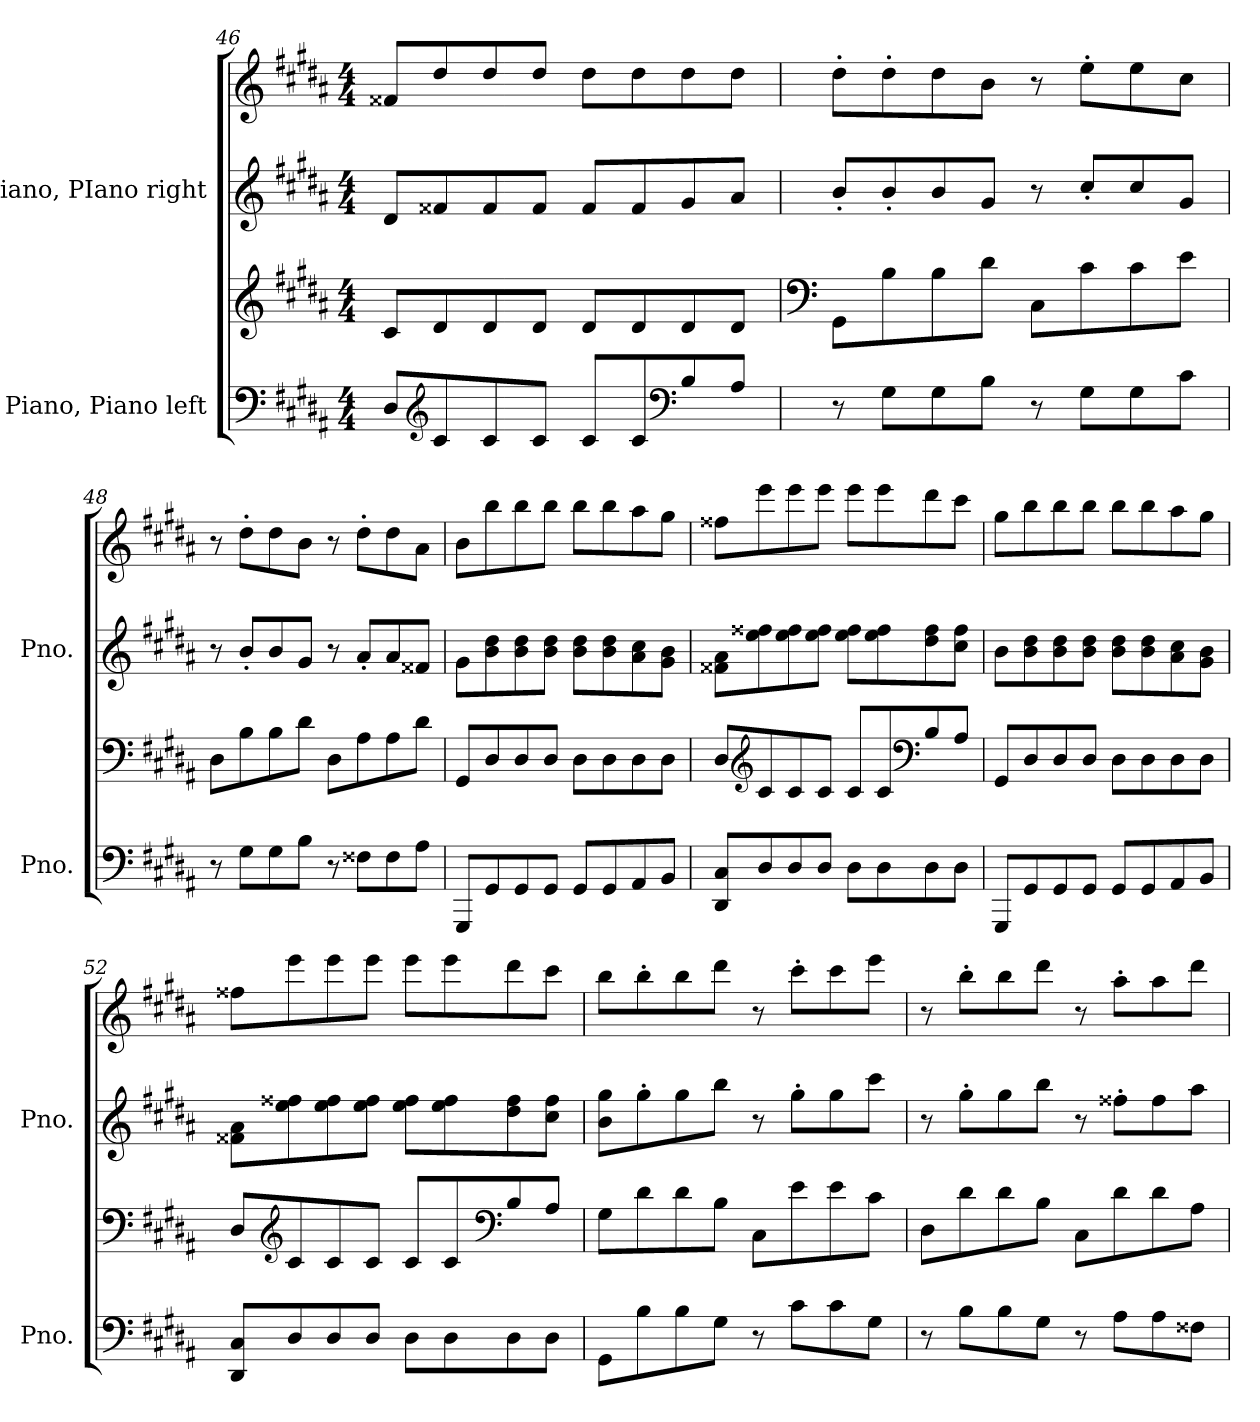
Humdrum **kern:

**kern	**kern	**kern	**kern
*part2	*part2	*part1	*part1
*staff4	*staff3	*staff2	*staff1
*I"Piano, Piano left	*	*I"Piano, PIano right	*
*I'Pno.	*	*I'Pno.	*
*clefF4	*clefG2	*clefG2	*clefG2
*k[f#c#g#d#a#]	*k[f#c#g#d#a#]	*k[f#c#g#d#a#]	*k[f#c#g#d#a#]
*M4/4	*M4/4	*M4/4	*M4/4
=46	=46	=46	=46
8D#/L	8c#/L	8d#/L	8f##X/L
*clefG2	*	*	*
8c#/	8d#/	8f##X/	8dd#/
8c#/	8d#/	8f##/	8dd#/
8c#/J	8d#/J	8f##/J	8dd#/J
8c#/L	8d#/L	8f##/L	8dd#\L
8c#/	8d#/	8f##/	8dd#\
*clefF4	*	*	*
8B/	8d#/	8g#/	8dd#\
8A#/J	8d#/J	8a#/J	8dd#\J
!!LO:LB:g=z
=47	=47	=47	=47
*	*clefF4	*	*
8r	8GG#\L	8b'/L	8dd#'\L
8G#\L	8B\	8b'/	8dd#'\
8G#\	8B\	8b/	8dd#\
8B\J	8d#\J	8g#/J	8b\J
8r	8C#\L	8r	8r
8G#\L	8c#\	8cc#'/L	8ee'\L
8G#\	8c#\	8cc#/	8ee\
8c#\J	8e\J	8g#/J	8cc#\J
=48	=48	=48	=48
8r	8D#\L	8r	8r
8G#\L	8B\	8b'/L	8dd#'\L
8G#\	8B\	8b/	8dd#\
8B\J	8d#\J	8g#/J	8b\J
8r	8D#\L	8r	8r
8F##X\L	8A#\	8a#'/L	8dd#'\L
8F##\	8A#\	8a#/	8dd#\
8A#\J	8d#\J	8f##X/J	8a#\J
=49	=49	=49	=49
8GGG#/L	8GG#/L	8g#\L	8b\L
8GG#/	8D#/	8b\ 8dd#\	8bb\
8GG#/	8D#/	8b\ 8dd#\	8bb\
8GG#/J	8D#/J	8b\ 8dd#\J	8bb\J
8GG#/L	8D#\L	8b\ 8dd#\L	8bb\L
8GG#/	8D#\	8b\ 8dd#\	8bb\
8AA#/	8D#\	8a#\ 8cc#\	8aa#\
8BB/J	8D#\J	8g#\ 8b\J	8gg#\J
!!LO:PB:g=z
=50	=50	=50	=50
8DD#/ 8C#/L	8D#/L	8f##X\ 8a#\L	8ff##X\L
*	*clefG2	*	*
8D#/	8c#/	8ee\ 8ff##X\	8eee\
8D#/	8c#/	8ee\ 8ff##\	8eee\
8D#/J	8c#/J	8ee\ 8ff##\J	8eee\J
8D#\L	8c#/L	8ee\ 8ff##\L	8eee\L
8D#\	8c#/	8ee\ 8ff##\	8eee\
*	*clefF4	*	*
8D#\	8B/	8dd#\ 8ff##\	8ddd#\
8D#\J	8A#/J	8cc#\ 8ff##\J	8ccc#\J
=51	=51	=51	=51
8GGG#/L	8GG#/L	8b\L	8gg#\L
8GG#/	8D#/	8b\ 8dd#\	8bb\
8GG#/	8D#/	8b\ 8dd#\	8bb\
8GG#/J	8D#/J	8b\ 8dd#\J	8bb\J
8GG#/L	8D#\L	8b\ 8dd#\L	8bb\L
8GG#/	8D#\	8b\ 8dd#\	8bb\
8AA#/	8D#\	8a#\ 8cc#\	8aa#\
8BB/J	8D#\J	8g#\ 8b\J	8gg#\J
!!LO:LB:g=z
=52	=52	=52	=52
8DD#/ 8C#/L	8D#/L	8f##X\ 8a#\L	8ff##X\L
*	*clefG2	*	*
8D#/	8c#/	8ee\ 8ff##X\	8eee\
8D#/	8c#/	8ee\ 8ff##\	8eee\
8D#/J	8c#/J	8ee\ 8ff##\J	8eee\J
8D#\L	8c#/L	8ee\ 8ff##\L	8eee\L
8D#\	8c#/	8ee\ 8ff##\	8eee\
*	*clefF4	*	*
8D#\	8B/	8dd#\ 8ff##\	8ddd#\
8D#\J	8A#/J	8cc#\ 8ff##\J	8ccc#\J
=53	=53	=53	=53
8GG#\L	8G#\L	8b\ 8gg#\L	8bb\L
8B\	8d#\	8gg#'\	8bb'\
8B\	8d#\	8gg#\	8bb\
8G#\J	8B\J	8bb\J	8ddd#\J
8r	8C#\L	8r	8r
8c#\L	8e\	8gg#'\L	8ccc#'\L
8c#\	8e\	8gg#\	8ccc#\
8G#\J	8c#\J	8ccc#\J	8eee\J
=54	=54	=54	=54
8r	8D#\L	8r	8r
8B\L	8d#\	8gg#'\L	8bb'\L
8B\	8d#\	8gg#\	8bb\
8G#\J	8B\J	8bb\J	8ddd#\J
8r	8C#\L	8r	8r
8A#\L	8d#\	8ff##X'\L	8aa#'\L
8A#\	8d#\	8ff##\	8aa#\
8F##X\J	8A#\J	8aa#\J	8ddd#\J
=	=	=	=
*-	*-	*-	*-
